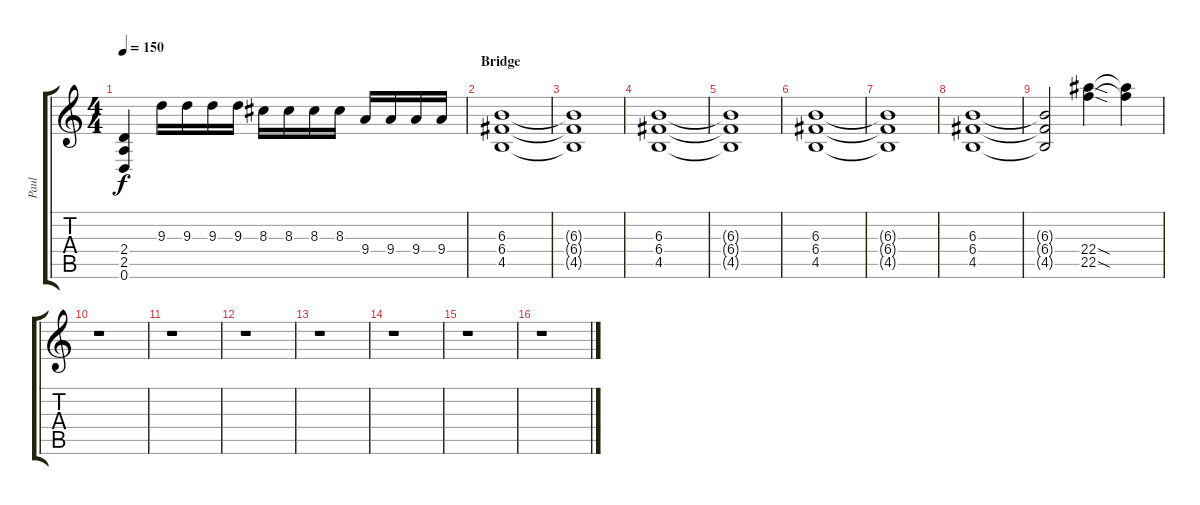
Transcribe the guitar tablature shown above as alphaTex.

\track ("Paul" "Paul") {instrument distortionguitar}
\staff {score tabs}
\tuning (D4 A3 F3 C3 G2 D2) {hide}
\ts (4 4)
\tempo 150
\clef g2
\ks c
(2.4 2.5 0.6).4{dy f} 9.3.16 9.3.16 9.3.16 9.3.16 8.3.16 8.3.16 8.3.16 8.3.16 9.4.16 9.4.16 9.4.16 9.4.16 |
\section ("" "Bridge")
(6.3 6.4 4.5).1 |
(6.3{t} 6.4{t} 4.5{t}).1 |
(6.3 6.4 4.5).1 |
(6.3{t} 6.4{t} 4.5{t}).1 |
(6.3 6.4 4.5).1 |
(6.3{t} 6.4{t} 4.5{t}).1 |
(6.3 6.4 4.5).1 |
(6.3{t} 6.4{t} 4.5{t}).2 (22.4{sod} 22.5{sod}).4 (22.4{t} 22.5{t}).4 |
r.1 |
r.1 |
r.1 |
r.1 |
r.1 |
r.1 |
r.1
